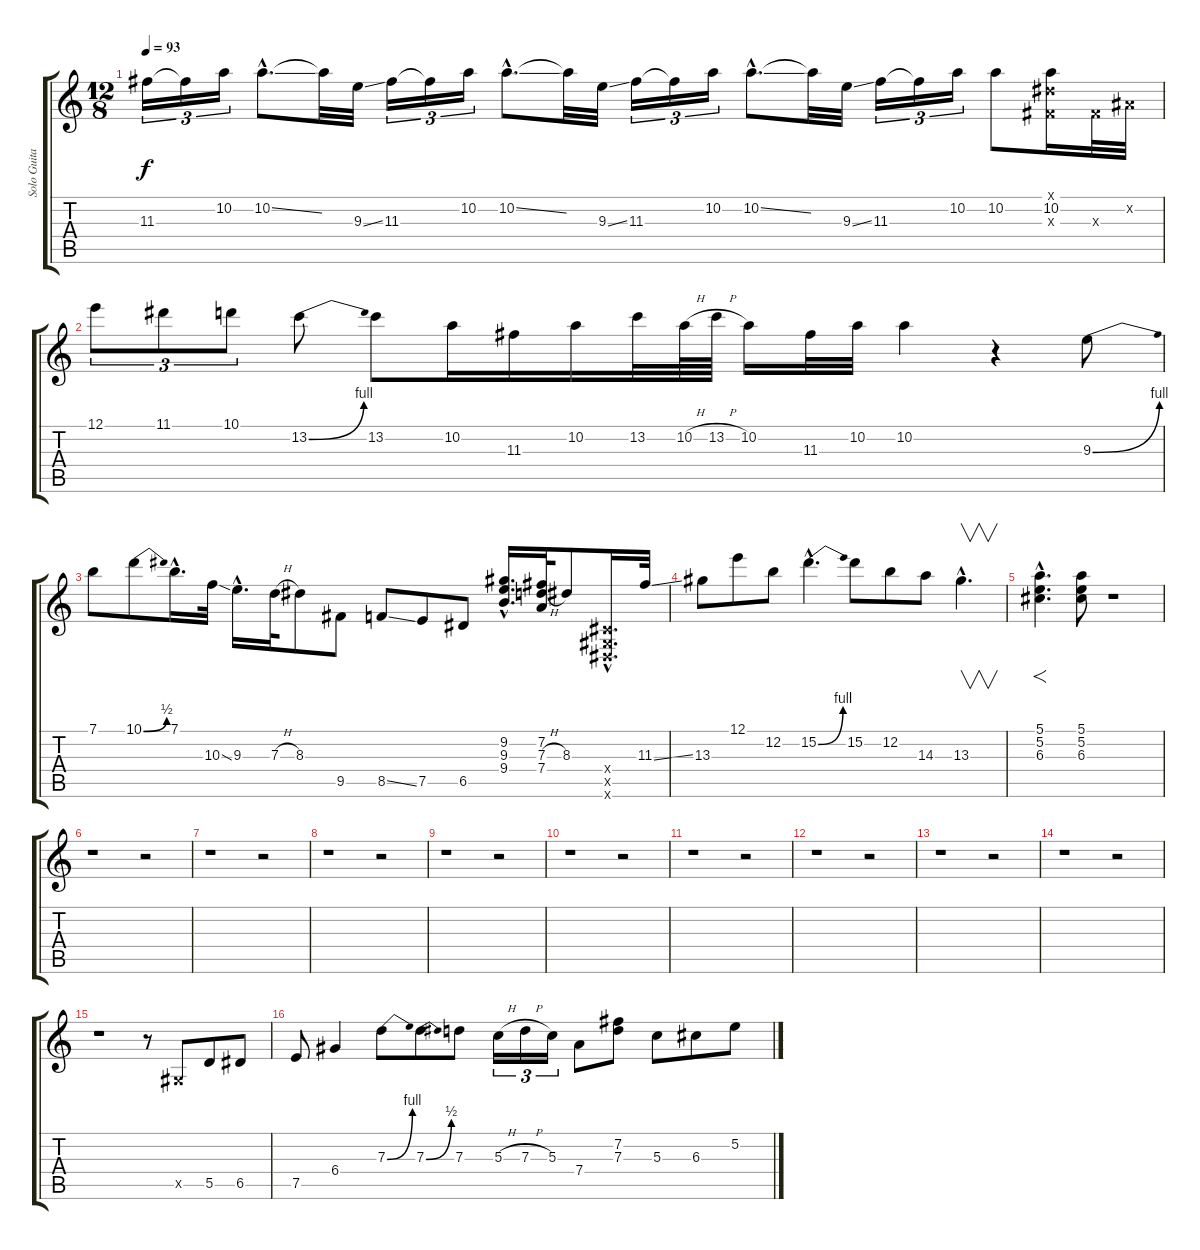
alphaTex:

\track ("Solo Guitar" "Solo Guita") {instrument overdrivenguitar}
\staff {score tabs}
\tuning (E4 B3 G3 D3 A2 E2) {hide}
\ts (12 8)
\tempo 93
\clef g2
\ks c
11.3.16{tu (3 2) dy f} 11.3{t}.16{tu (3 2)} 10.2.16{tu (3 2)} 10.2{ss hac}.8{d} 10.2{t}.32 9.3{ss}.32 11.3.16{tu (3 2)} 11.3{t}.16{tu (3 2)} 10.2.16{tu (3 2)} 10.2{ss hac}.8{d} 10.2{t}.32 9.3{ss}.32 11.3.16{tu (3 2)} 11.3{t}.16{tu (3 2)} 10.2.16{tu (3 2)} 10.2{ss hac}.8{d} 10.2{t}.32 9.3{ss}.32 11.3.16{tu (3 2)} 11.3{t}.16{tu (3 2)} 10.2.16{tu (3 2)} 10.2.8 (-1.1{x} 10.2 -1.3{x}).16 -1.3{x}.32 -1.2{x}.32 |
12.1.8{tu (3 2)} 11.1.8{tu (3 2)} 10.1.8{tu (3 2)} 13.2{be (bend 0 0 60 4)}.8 13.2.8 10.2.16 11.3.16 10.2.16 13.2.32 10.2{h}.64 13.2{h}.64 10.2.16 11.3.32 10.2.32 10.2.4 r.4 9.3{be (bend 0 0 60 4)}.8 |
7.1.8 10.1{be (bend 0 0 60 2)}.8 7.1{hac}.16{d} 10.3{ss}.32 9.3{hac}.16{d} 7.3{h}.32 8.3.8 9.5.8 8.5{ss}.8 7.5.8 6.5.8 (9.2{hac} 9.3{hac} 9.4{hac}).16{d} (7.2 7.3{h} 7.4).32 8.3.8 (-1.4{hac x} -1.5{hac x} -1.6{hac x}).16{d} 11.3{ss}.32 |
13.3.8 12.1.8 12.2.8 15.2{be (bend 0 0 60 4) hac}.4{d} 15.2.8 12.2.8 14.3.8 13.3{hac}.4{v d} |
(5.1{hac} 5.2{hac} 6.3{hac}).4{f d} (5.1 5.2 6.3).8 r.1 |
r.1 r.2 |
r.1 r.2 |
r.1 r.2 |
r.1 r.2 |
r.1 r.2 |
r.1 r.2 |
r.1 r.2 |
r.1 r.2 |
r.1 r.2 |
r.1 r.8 -1.5{x}.8 5.5.8 6.5.8 |
7.5.8 6.4.4 7.3{be (bend 0 0 60 4)}.8 7.3{be (bend 0 0 60 2)}.8 7.3.8 5.3{h}.16{tu (3 2)} 7.3{h}.16{tu (3 2)} 5.3.16{tu (3 2)} 7.4.8 (7.2 7.3).8 5.3.8 6.3.8 5.2.8
